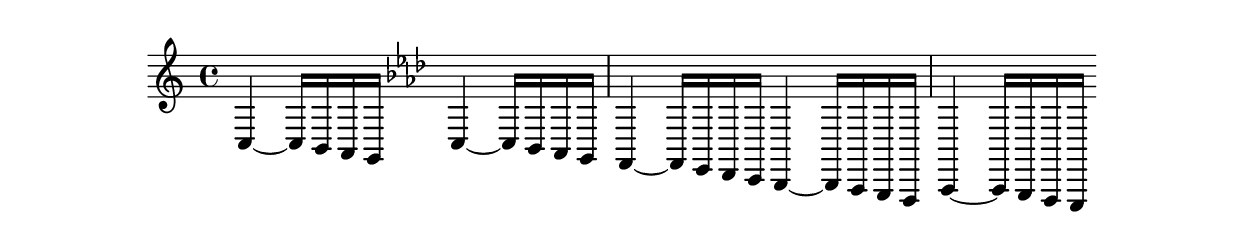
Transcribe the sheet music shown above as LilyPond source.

\version "2.18.2"
\book {
  \header {
  }

  \bookpart {
    <<
    \new Staff = Staff \with { }
    \context Staff = Staff {
      \relative c {
        c4 ~ c16 b a g
        %{in macros%}
        \key aes \major
        c4 ~ c16 bes aes g

        %{short tie%}
        f4 ~ f16 ees des c
        bes4 ~ bes16 aes g f

        %{short tie in macro%}
        aes4 ~ aes16 g f ees
      }
    }
    >>
  }
}
